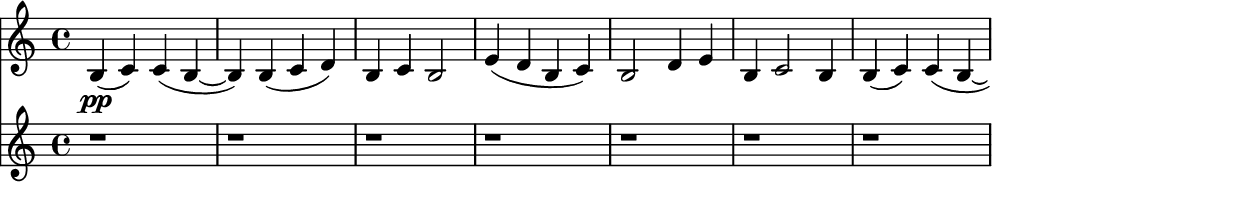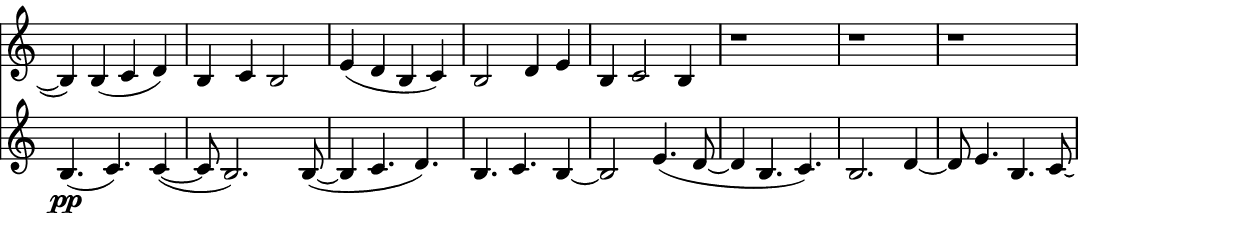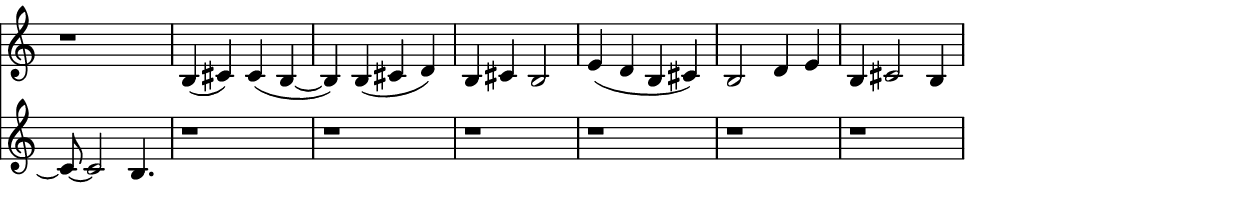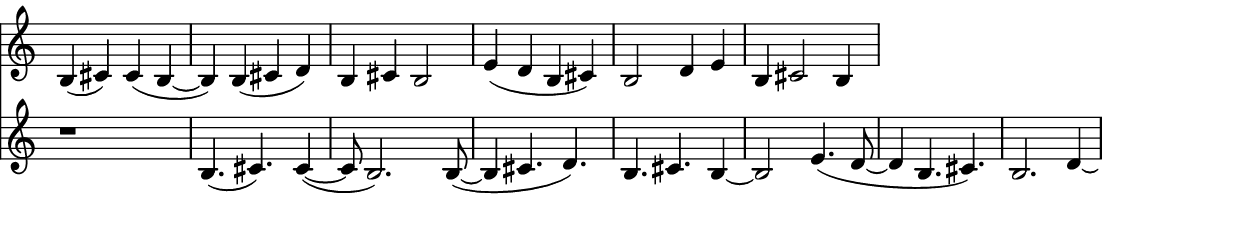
\include "lilypond-book-preamble.ly"
\paper {
  #(define dump-extents #t)

  indent = 0\mm
  line-width = 210\mm - 2.0 * 0.4\in
  ragged-right = ##t
  force-assignment = #""
  line-width = #(- line-width (* mm  3.000000))
}
\layout {
}
<<
    \new Staff {   \set Staff.instrumentName = "" <b>4-\pp( <c'>4) <c'>4( <b>4~ <b>4) <b>4( <c'>4 <d'>4) <b>4 <c'>4 <b>2 <e'>4( <d'>4 <b>4 <c'>4) <b>2 <d'>4 <e'>4 <b>4 <c'>2 <b>4 <b>4( <c'>4) <c'>4( <b>4~ <b>4) <b>4( <c'>4 <d'>4) <b>4 <c'>4 <b>2 <e'>4( <d'>4 <b>4 <c'>4) <b>2 <d'>4 <e'>4 <b>4 <c'>2 <b>4 r1 r1 r1 r1 <b>4( <cis'>4) <cis'>4( <b>4~ <b>4) <b>4( <cis'>4 <d'>4) <b>4 <cis'>4 <b>2 <e'>4( <d'>4 <b>4 <cis'>4) <b>2 <d'>4 <e'>4 <b>4 <cis'>2 <b>4 <b>4( <cis'>4) <cis'>4( <b>4~ <b>4) <b>4( <cis'>4 <d'>4) <b>4 <cis'>4 <b>2 <e'>4( <d'>4 <b>4 <cis'>4) <b>2 <d'>4 <e'>4 <b>4 <cis'>2 <b>4
               }
    \new Staff {   \set Staff.instrumentName = "" r1 r1 r1 r1 r1 r1 r1 <b>4.-\pp( <c'>4.) <c'>4~( <c'>8 <b>2.) <b>8~( <b>4 <c'>4. <d'>4.) <b>4. <c'>4. <b>4~ <b>2 <e'>4.( <d'>8~ <d'>4 <b>4. <c'>4.) <b>2. <d'>4~ <d'>8 <e'>4. <b>4. <c'>8~ <c'>8~ <c'>2 <b>4. r1 r1 r1 r1 r1 r1 r1 <b>4.( <cis'>4.) <cis'>4~( <cis'>8 <b>2.) <b>8~( <b>4 <cis'>4. <d'>4.) <b>4. <cis'>4. <b>4~ <b>2 <e'>4.( <d'>8~ <d'>4 <b>4. <cis'>4.) <b>2. <d'>4~ <d'>8 <e'>4. <b>4. <cis'>8~ <cis'>8~ <cis'>2 <b>4.
               }
>>